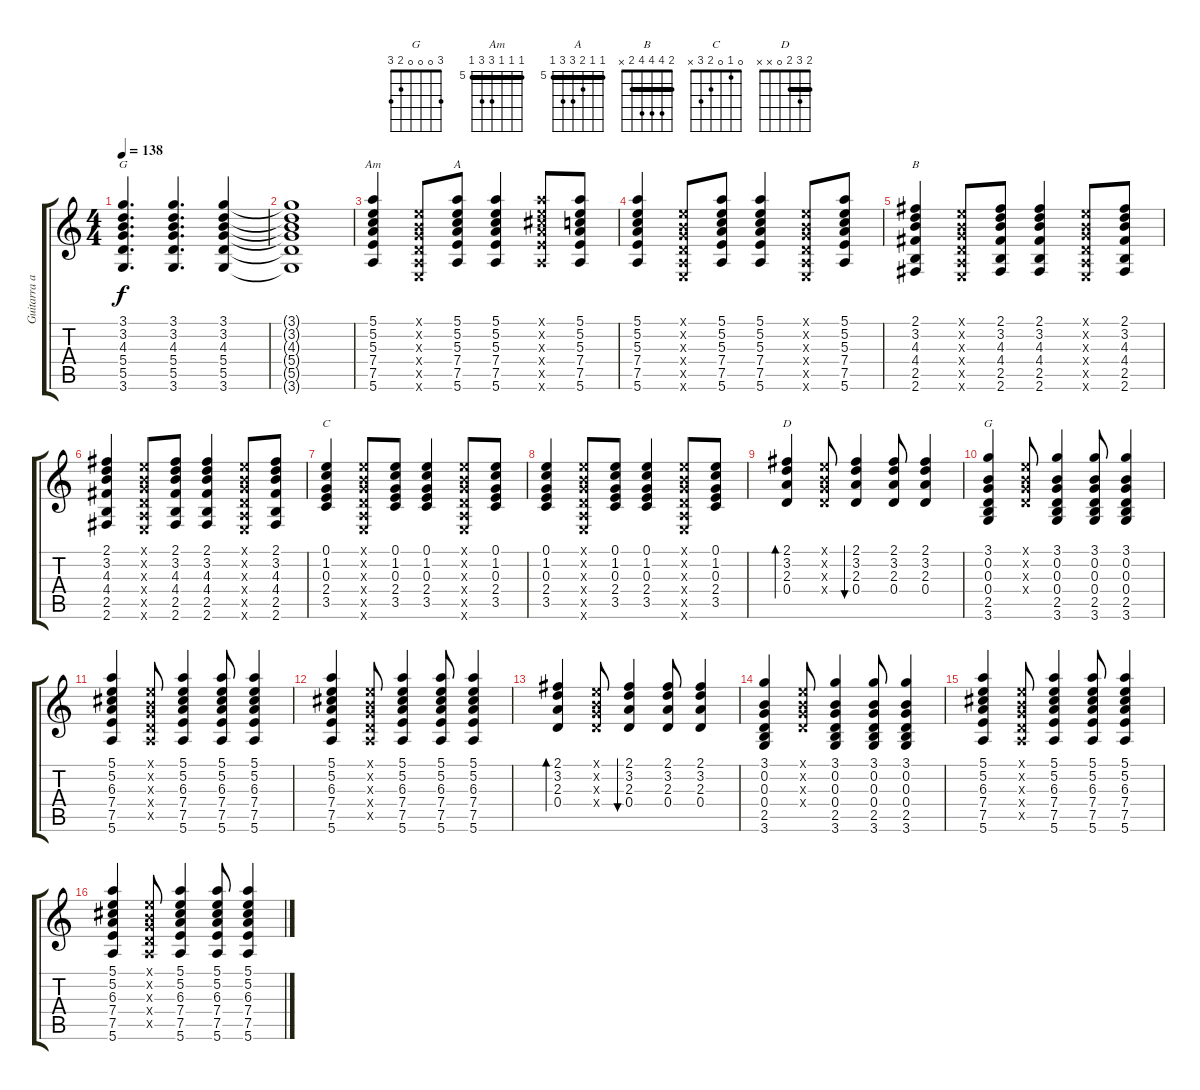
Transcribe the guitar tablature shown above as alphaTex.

\track ("Guitarra acustica" "Guitarra a") {instrument acousticguitarsteel}
\staff {score tabs}
\tuning (E4 B3 G3 D3 A2 E2) {hide}
\chord ("G" 3 3 4 5 5 3) {barre 3}
\chord ("Am" 5 5 5 7 7 5) {firstfret 5 barre 5}
\chord ("A" 5 5 6 7 7 5) {firstfret 5 barre 5}
\chord ("B" 2 4 4 4 2 x) {barre 2}
\chord ("C" 0 1 0 2 3 x)
\chord ("D" 2 3 2 0 x x) {barre 2}
\chord ("G" 3 0 0 0 2 3)
\ts (4 4)
\tempo 138
\clef g2
\ks c
(3.1 3.2 4.3 5.4 5.5 3.6).4{d ch "G" dy f} (3.1 3.2 4.3 5.4 5.5 3.6).4{d} (3.1 3.2 4.3 5.4 5.5 3.6).4 |
(3.1{t} 3.2{t} 4.3{t} 5.4{t} 5.5{t} 3.6{t}).1 |
(5.1 5.2 5.3 7.4 7.5 5.6).4{ch "Am"} (0.1{x} 0.2{x} 0.3{x} 0.4{x} 0.5{x} 0.6{x}).8 (5.1 5.2 5.3 7.4 7.5 5.6).8{ch "A"} (5.1 5.2 5.3 7.4 7.5 5.6).4 (5.1{x} 5.2{x} 6.3{x} 7.4{x} 7.5{x} 5.6{x}).8 (5.1 5.2 5.3 7.4 7.5 5.6).8 |
(5.1 5.2 5.3 7.4 7.5 5.6).4 (0.1{x} 0.2{x} 0.3{x} 0.4{x} 0.5{x} 0.6{x}).8 (5.1 5.2 5.3 7.4 7.5 5.6).8 (5.1 5.2 5.3 7.4 7.5 5.6).4 (0.1{x} 0.2{x} 0.3{x} 0.4{x} 0.5{x} 0.6{x}).8 (5.1 5.2 5.3 7.4 7.5 5.6).8 |
(2.1 3.2 4.3 4.4 2.5 2.6).4{ch "B"} (0.1{x} 0.2{x} 0.3{x} 0.4{x} 0.5{x} 0.6{x}).8 (2.1 3.2 4.3 4.4 2.5 2.6).8 (2.1 3.2 4.3 4.4 2.5 2.6).4 (0.1{x} 0.2{x} 0.3{x} 0.4{x} 0.5{x} 0.6{x}).8 (2.1 3.2 4.3 4.4 2.5 2.6).8 |
(2.1 3.2 4.3 4.4 2.5 2.6).4 (0.1{x} 0.2{x} 0.3{x} 0.4{x} 0.5{x} 0.6{x}).8 (2.1 3.2 4.3 4.4 2.5 2.6).8 (2.1 3.2 4.3 4.4 2.5 2.6).4 (0.1{x} 0.2{x} 0.3{x} 0.4{x} 0.5{x} 0.6{x}).8 (2.1 3.2 4.3 4.4 2.5 2.6).8 |
(0.1 1.2 0.3 2.4 3.5).4{ch "C"} (0.1{x} 0.2{x} 0.3{x} 0.4{x} 0.5{x} 0.6{x}).8 (0.1 1.2 0.3 2.4 3.5).8 (0.1 1.2 0.3 2.4 3.5).4 (0.1{x} 0.2{x} 0.3{x} 0.4{x} 0.5{x} 0.6{x}).8 (0.1 1.2 0.3 2.4 3.5).8 |
(0.1 1.2 0.3 2.4 3.5).4 (0.1{x} 0.2{x} 0.3{x} 0.4{x} 0.5{x} 0.6{x}).8 (0.1 1.2 0.3 2.4 3.5).8 (0.1 1.2 0.3 2.4 3.5).4 (0.1{x} 0.2{x} 0.3{x} 0.4{x} 0.5{x} 0.6{x}).8 (0.1 1.2 0.3 2.4 3.5).8 |
(2.1 3.2 2.3 0.4).4{bd 30 ch "D"} (0.1{x} 0.2{x} 0.3{x} 0.4{x}).8 (2.1 3.2 2.3 0.4).4{bu 30} (2.1 3.2 2.3 0.4).8 (2.1 3.2 2.3 0.4).4 |
(3.1 0.2 0.3 0.4 2.5 3.6).4{ch "G"} (0.1{x} 0.2{x} 0.3{x} 0.4{x}).8 (3.1 0.2 0.3 0.4 2.5 3.6).4 (3.1 0.2 0.3 0.4 2.5 3.6).8 (3.1 0.2 0.3 0.4 2.5 3.6).4 |
(5.1 5.2 6.3 7.4 7.5 5.6).4 (0.1{x} 0.2{x} 0.3{x} 0.4{x} 0.5{x}).8 (5.1 5.2 6.3 7.4 7.5 5.6).4 (5.1 5.2 6.3 7.4 7.5 5.6).8 (5.1 5.2 6.3 7.4 7.5 5.6).4 |
(5.1 5.2 6.3 7.4 7.5 5.6).4 (0.1{x} 0.2{x} 0.3{x} 0.4{x} 0.5{x}).8 (5.1 5.2 6.3 7.4 7.5 5.6).4 (5.1 5.2 6.3 7.4 7.5 5.6).8 (5.1 5.2 6.3 7.4 7.5 5.6).4 |
(2.1 3.2 2.3 0.4).4{bd 30} (0.1{x} 0.2{x} 0.3{x} 0.4{x}).8 (2.1 3.2 2.3 0.4).4{bu 30} (2.1 3.2 2.3 0.4).8 (2.1 3.2 2.3 0.4).4 |
(3.1 0.2 0.3 0.4 2.5 3.6).4 (0.1{x} 0.2{x} 0.3{x} 0.4{x}).8 (3.1 0.2 0.3 0.4 2.5 3.6).4 (3.1 0.2 0.3 0.4 2.5 3.6).8 (3.1 0.2 0.3 0.4 2.5 3.6).4 |
(5.1 5.2 6.3 7.4 7.5 5.6).4 (0.1{x} 0.2{x} 0.3{x} 0.4{x} 0.5{x}).8 (5.1 5.2 6.3 7.4 7.5 5.6).4 (5.1 5.2 6.3 7.4 7.5 5.6).8 (5.1 5.2 6.3 7.4 7.5 5.6).4 |
(5.1 5.2 6.3 7.4 7.5 5.6).4 (0.1{x} 0.2{x} 0.3{x} 0.4{x} 0.5{x}).8 (5.1 5.2 6.3 7.4 7.5 5.6).4 (5.1 5.2 6.3 7.4 7.5 5.6).8 (5.1 5.2 6.3 7.4 7.5 5.6).4
